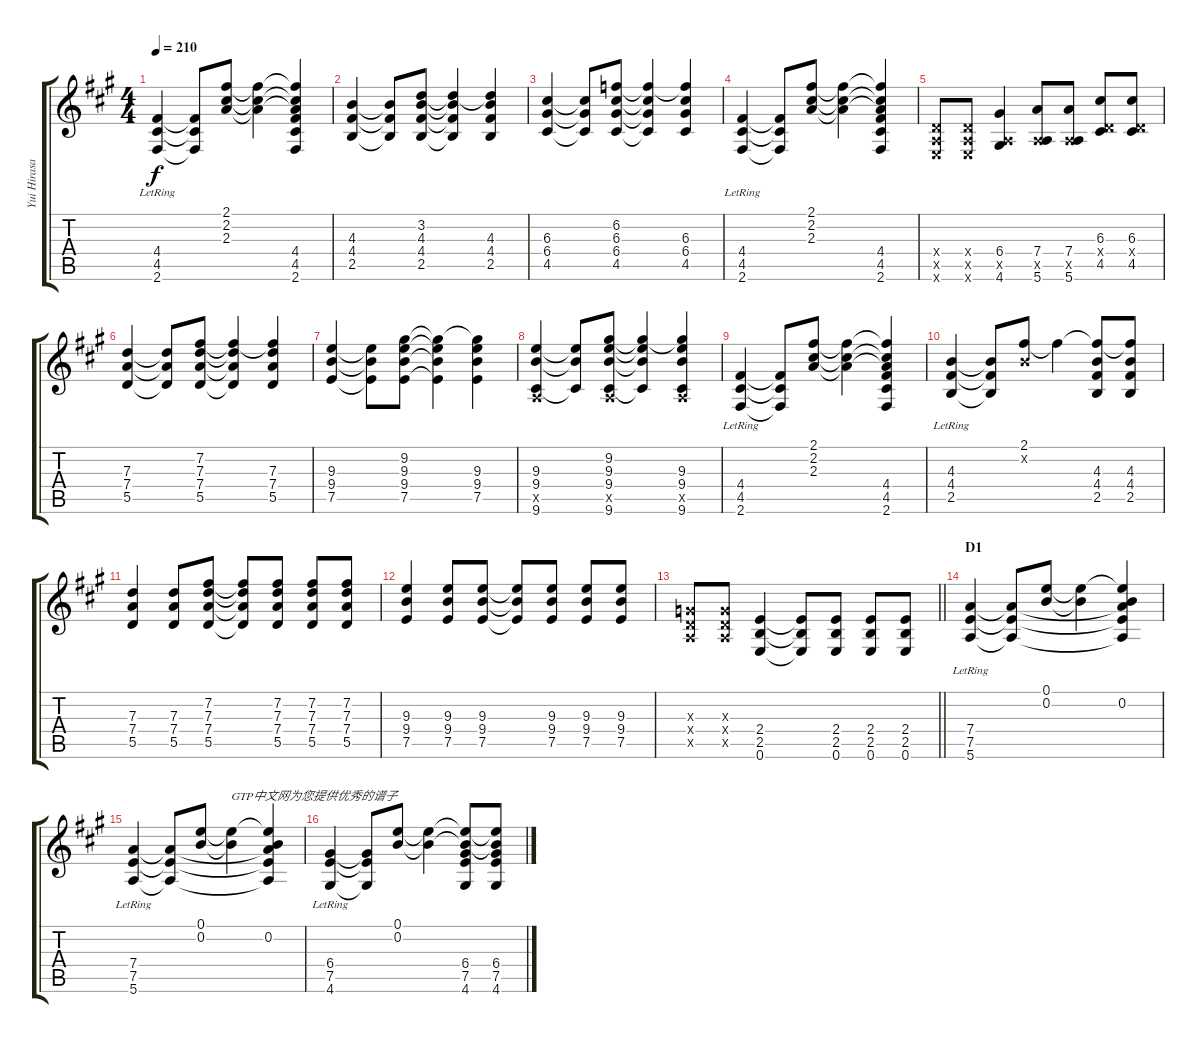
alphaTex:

\track ("Yui Hirasawa" "Yui Hirasa") {instrument distortionguitar}
\staff {score tabs}
\tuning (E4 B3 G3 D3 A2 E2) {hide}
\ts (4 4)
\tempo 210
\clef g2
\ks a
(4.4{lr} 4.5{lr} 2.6{lr}).4{dy f} (4.4{t} 4.5{t} 2.6{t}).8 (2.1 2.2 2.3).8 (2.1{t} 2.2{t} 2.3{t}).4 (2.1{t} 2.2{t} 2.3{t} 4.4 4.5 2.6).4 |
(4.3 4.4 2.5).4 (4.3{t} 4.4{t} 2.5{t}).8 (3.2 4.3 4.4 2.5).8 (3.2{t} 4.3{t} 4.4{t} 2.5{t}).4 (3.2{t} 4.3 4.4 2.5).4 |
(6.3 6.4 4.5).4 (6.3{t} 6.4{t} 4.5{t}).8 (6.2 6.3 6.4 4.5).8 (6.2{t} 6.3{t} 6.4{t} 4.5{t}).4 (6.2{t} 6.3 6.4 4.5).4 |
(4.4{lr} 4.5{lr} 2.6{lr}).4 (4.4{t} 4.5{t} 2.6{t}).8 (2.1 2.2 2.3).8 (2.1{t} 2.2{t} 2.3{t}).4 (2.1{t} 2.2{t} 2.3{t} 4.4 4.5 2.6).4 |
(0.4{x} 0.5{x} 0.6{x}).8 (0.4{x} 0.5{x} 0.6{x}).8 (6.4 0.5{x} 4.6).4 (7.4 0.5{x} 5.6).8 (7.4 0.5{x} 5.6).8 (6.3 0.4{x} 4.5).8 (6.3 0.4{x} 4.5).8 |
(7.3 7.4 5.5).4 (7.3{t} 7.4{t} 5.5{t}).8 (7.2 7.3 7.4 5.5).8 (7.2{t} 7.3{t} 7.4{t} 5.5{t}).4 (7.2{t} 7.3 7.4 5.5).4 |
(9.3 9.4 7.5).4 (9.3{t} 9.4{t} 7.5{t}).8 (9.2 9.3 9.4 7.5).8 (9.2{t} 9.3{t} 9.4{t} 7.5{t}).4 (9.2{t} 9.3 9.4 7.5).4 |
(9.3 9.4 0.5{x} 9.6).4 (9.3{t} 9.4{t} 9.6{t}).8 (9.2 9.3 9.4 0.5{x} 9.6).8 (9.2{t} 9.3{t} 9.4{t} 9.6{t}).4 (9.2{t} 9.3 9.4 0.5{x} 9.6).4 |
(4.4{lr} 4.5{lr} 2.6{lr}).4 (4.4{t} 4.5{t} 2.6{t}).8 (2.1 2.2 2.3).8 (2.1{t} 2.2{t} 2.3{t}).4 (2.1{t} 2.2{t} 2.3{t} 4.4 4.5 2.6).4 |
(4.3{lr} 4.4{lr} 2.5{lr}).4 (4.3{t} 4.4{t} 2.5{t}).8 (2.1 0.2{x}).8 2.1{t}.4 (2.1{t} 4.3 4.4 2.5).8 (2.1{t} 4.3 4.4 2.5).8 |
(7.3 7.4 5.5).4 (7.3 7.4 5.5).8 (7.2 7.3 7.4 5.5).8 (7.2{t} 7.3{t} 7.4{t} 5.5{t}).8 (7.2 7.3 7.4 5.5).8 (7.2 7.3 7.4 5.5).8 (7.2 7.3 7.4 5.5).8 |
(9.3 9.4 7.5).4 (9.3 9.4 7.5).8 (9.3 9.4 7.5).8 (9.3{t} 9.4{t} 7.5{t}).8 (9.3 9.4 7.5).8 (9.3 9.4 7.5).8 (9.3 9.4 7.5).8 |
\barLineRight lightlight
(0.3{x} 0.4{x} 0.5{x}).8 (0.3{x} 0.4{x} 0.5{x}).8 (2.4 2.5 0.6).4 (2.4{t} 2.5{t} 0.6{t}).8 (2.4 2.5 0.6).8 (2.4 2.5 0.6).8 (2.4 2.5 0.6).8 |
\section ("" "D1")
(7.4{lr} 7.5{lr} 5.6{lr}).4 (7.4{t} 7.5{t} 5.6{t}).8 (0.1 0.2).8 (0.1{t} 0.2{t}).4 (0.1{t} 0.2 7.4{t} 7.5{t} 5.6{t}).4 |
(7.4{lr} 7.5{lr} 5.6{lr}).4 (7.4{t} 7.5{t} 5.6{t}).8 (0.1 0.2).8 (0.1{t} 0.2{t}).4{txt "GTP中文网为您提供优秀的谱子"} (0.1{t} 0.2 7.4{t} 7.5{t} 5.6{t}).4 |
(6.4{lr} 7.5{lr} 4.6{lr}).4 (6.4{t} 7.5{t} 4.6{t}).8 (0.1 0.2).8 (0.1{t} 0.2{t}).4 (0.1{t} 0.2{t} 6.4 7.5 4.6).8 (0.1{t} 0.2{t} 6.4 7.5 4.6).8
